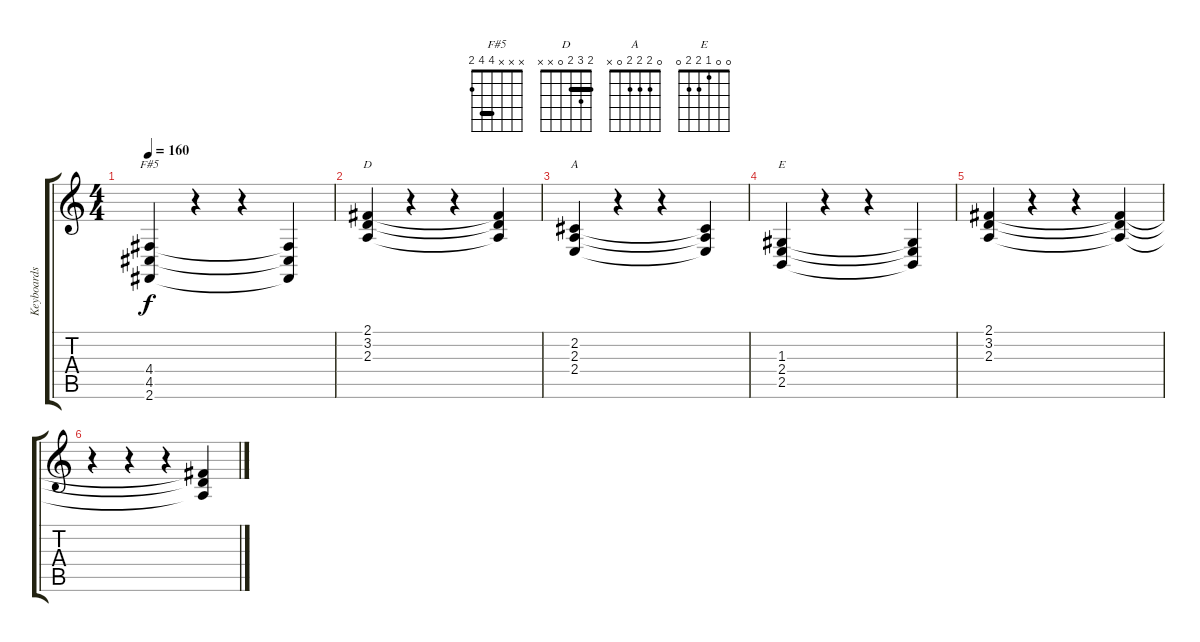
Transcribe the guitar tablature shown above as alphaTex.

\track ("Keyboards" "Keyboards") {instrument reedorgan}
\staff {score tabs}
\tuning (E4 B3 G3 D3 A2 E2) {hide}
\chord ("F#5" x x x 4 4 2) {barre 4}
\chord ("D" 2 3 2 0 x x) {barre 2}
\chord ("A" 0 2 2 2 0 x)
\chord ("E" 0 0 1 2 2 0)
\ts (4 4)
\tempo 160
\clef g2
\ks c
(4.4 4.5 2.6).4{ch "F#5" dy f} r.4 r.4 (4.4{t} 4.5{t} 2.6{t}).4 |
(2.1 3.2 2.3).4{ch "D"} r.4 r.4 (2.1{t} 3.2{t} 2.3{t}).4 |
(2.2 2.3 2.4).4{ch "A"} r.4 r.4 (2.2{t} 2.3{t} 2.4{t}).4 |
(1.3 2.4 2.5).4{ch "E"} r.4 r.4 (1.3{t} 2.4{t} 2.5{t}).4 |
(2.1 3.2 2.3).4 r.4 r.4 (2.1{t} 3.2{t} 2.3{t}).4 |
r.4 r.4 r.4 (2.1{t} 3.2{t} 2.3{t}).4
